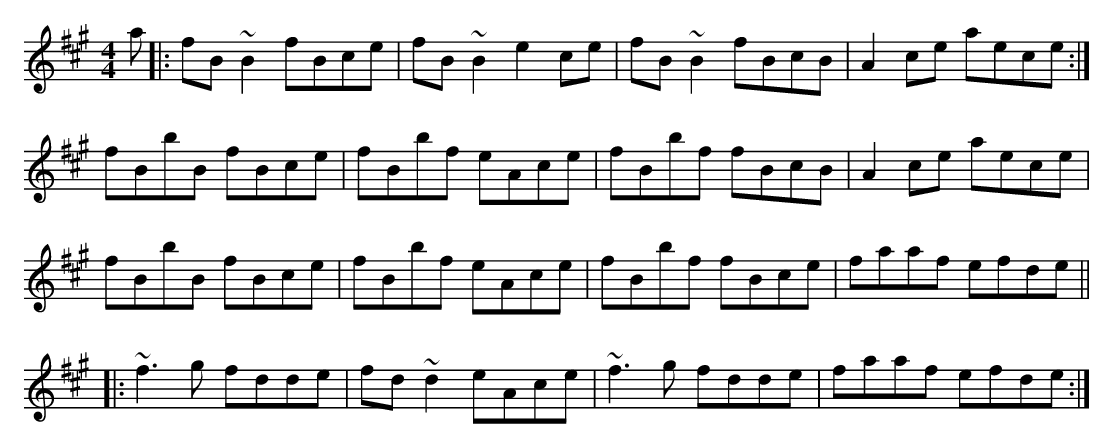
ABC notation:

X:1
M:4/4
K:Bdor
a|:fB~B2 fBce|fB~B2 e2ce|fB~B2 fBcB|A2ce aece:|
fBbB fBce|fBbf eAce|fBbf fBcB|A2ce aece|
fBbB fBce|fBbf eAce|fBbf fBce|faaf efde||
|:~f3g fdde|fd~d2 eAce|~f3g fdde|faaf efde:|
